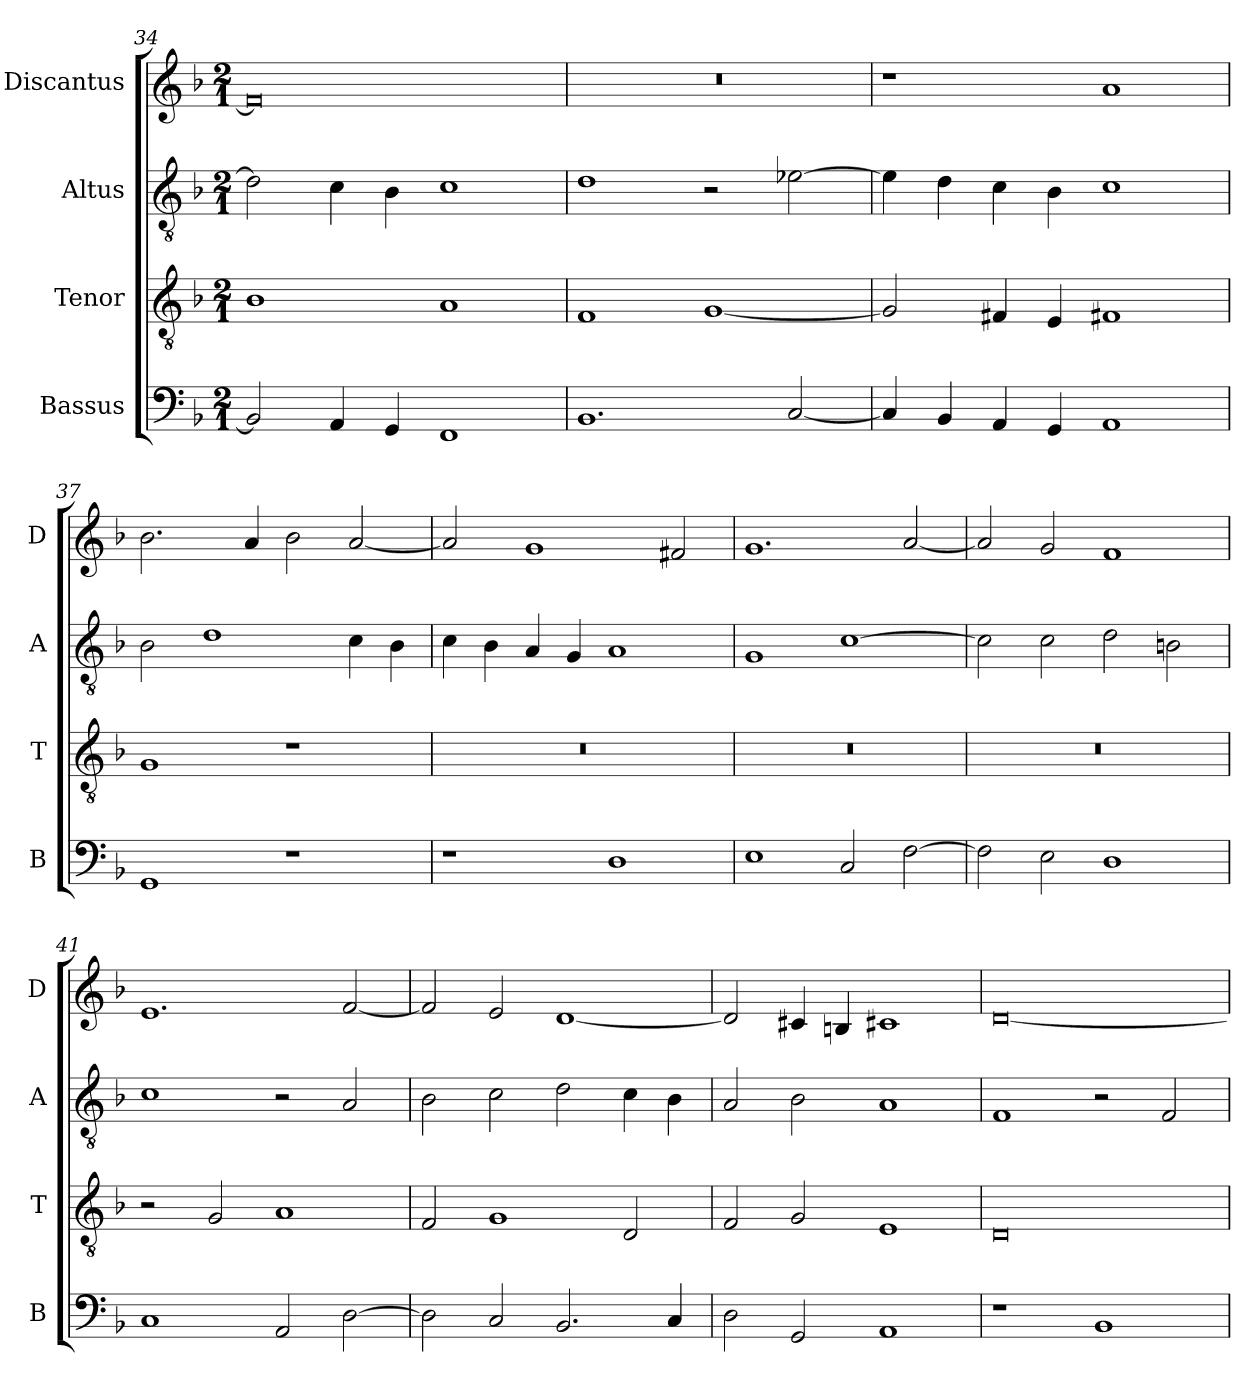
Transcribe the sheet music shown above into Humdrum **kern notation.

**kern	**kern	**kern	**kern
*part4	*part3	*part2	*part1
*staff4	*staff3	*staff2	*staff1
*I"Bassus	*I"Tenor	*I"Altus	*I"Discantus
*I'B	*I'T	*I'A	*I'D
*clefF4	*clefGv2	*clefGv2	*clefG2
*k[b-]	*k[b-]	*k[b-]	*k[b-]
*M2/1	*M2/1	*M2/1	*M2/1
=34	=34	=34	=34
2BB-]	1B-	2d]	0f]
4AA	.	4c	.
4GG	.	4B-	.
1FF	1A	1c	.
=35	=35	=35	=35
1.BB-	1F	1d	0r
.	[1G	2r	.
[2C	.	[2e-X	.
=36	=36	=36	=36
4C]	2G]	4e-]	1r
4BB-	.	4d	.
4AA	4F#X	4c	.
4GG	4E	4B-	.
1AA	1F#X	1c	1a
=37	=37	=37	=37
1GG	1G	2B-	2.b-
.	.	1d	.
.	.	.	4a
1r	1r	.	2b-
.	.	4c	[2a
.	.	4B-	.
=38	=38	=38	=38
1r	0r	4c	2a]
.	.	4B-	.
.	.	4A	1g
.	.	4G	.
1D	.	1A	.
.	.	.	2f#X
=39	=39	=39	=39
1E	0r	1G	1.g
2C	.	[1c	.
[2F	.	.	[2a
=40	=40	=40	=40
2F]	0r	2c]	2a]
2E	.	2c	2g
1D	.	2d	1f
.	.	2Bn	.
=41	=41	=41	=41
1C	2r	1c	1.e
.	2G	.	.
2AA	1A	2r	.
[2D	.	2A	[2f
=42	=42	=42	=42
2D]	2F	2B-	2f]
2C	1G	2c	2e
2.BB-	.	2d	[1d
.	2D	4c	.
4C	.	4B-	.
=43	=43	=43	=43
2D	2F	2A	2d]
2GG	2G	2B-	4c#X
.	.	.	4Bn
1AA	1E	1A	1c#X
=44	=44	=44	=44
1r	0D	1F	[0d
1BB-	.	2r	.
.	.	2F	.
=	=	=	=
*-	*-	*-	*-
